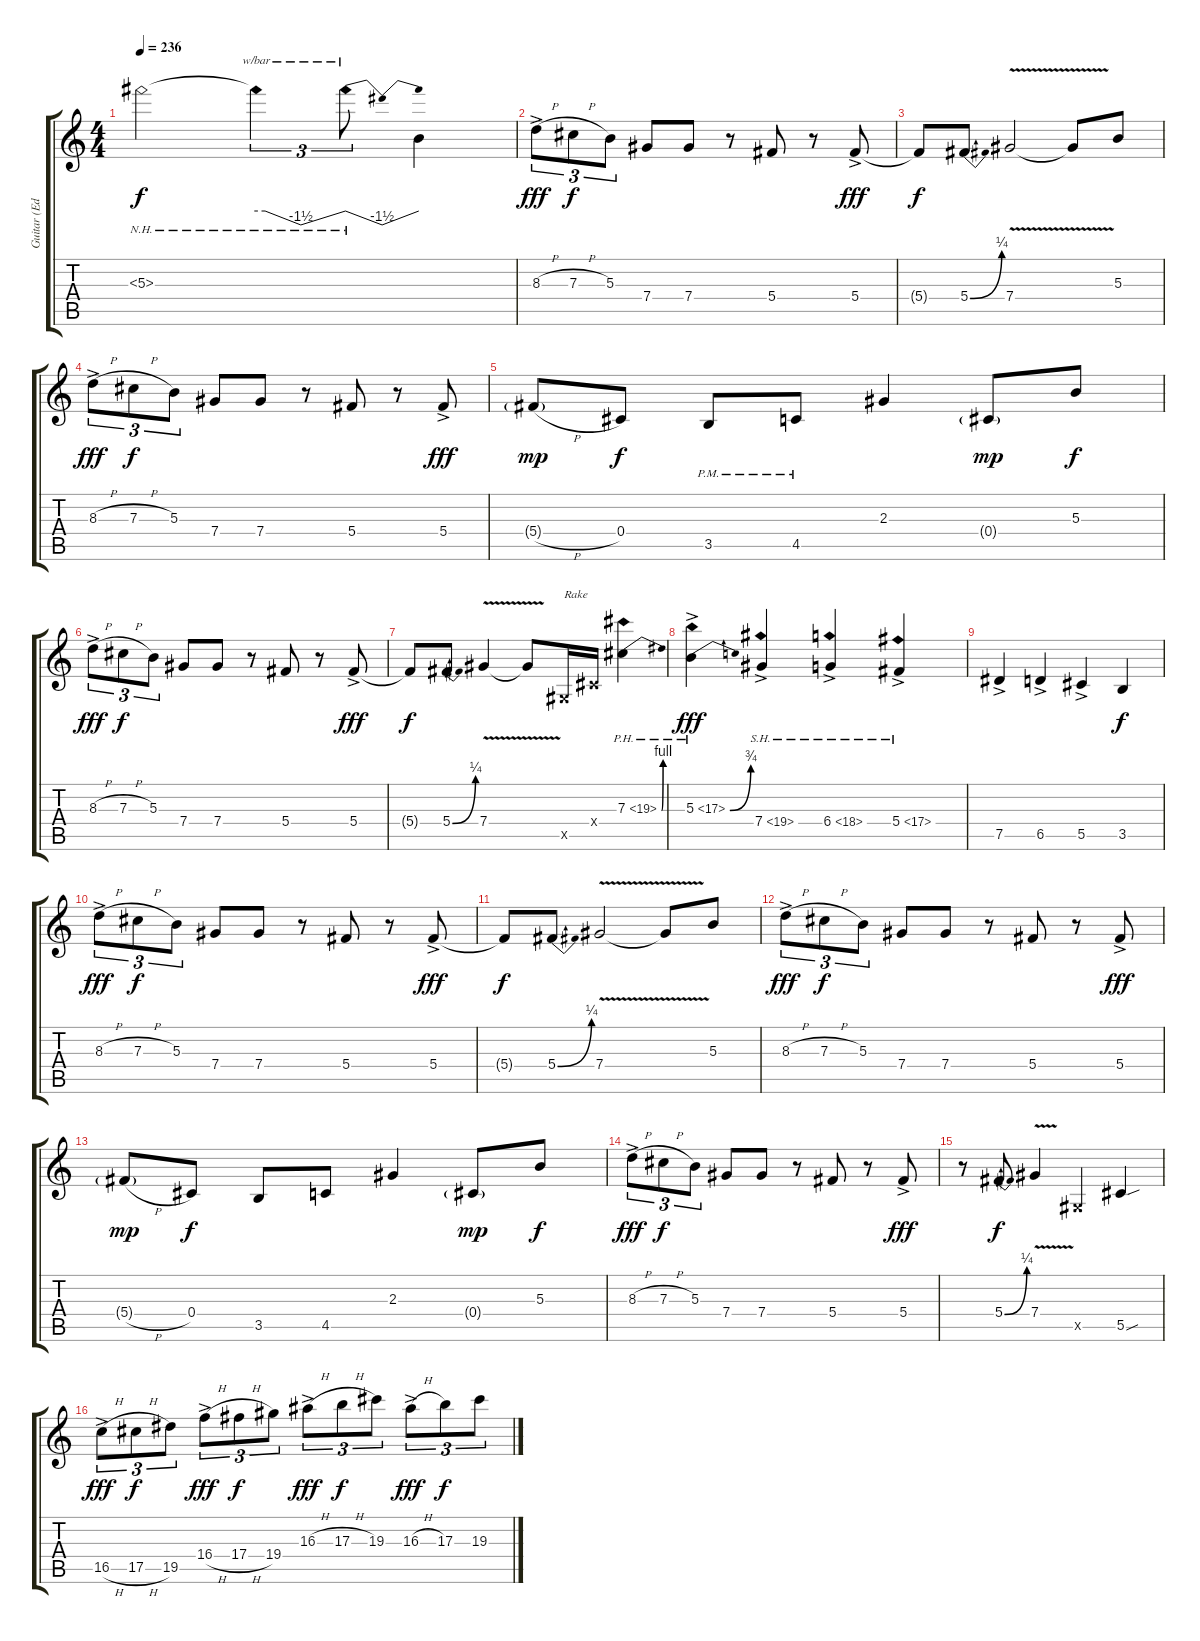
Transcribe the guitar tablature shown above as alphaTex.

\track ("Guitar (Eddie Van Halen)" "Guitar (Ed") {instrument distortionguitar}
\staff {score tabs}
\tuning (Eb4 Bb3 Gb3 Db3 Ab2 Eb2) {hide}
\ts (4 4)
\tempo 236
\clef g2
\ks c
5.3{nh}.2{dy f} 5.3{nh t}.4{tu (3 2) tbe (custom default 0 0 6 0 30 -6 60 0)} 5.3{nh t}.8{tu (3 2) tbe (dip default 0 0 30 -6 60 0)} 5.3{t}.4 |
8.3{h ac}.8{tu (3 2) dy fff} 7.3{h}.8{tu (3 2) dy f} 5.3.8{tu (3 2)} 7.4.8 7.4.8 r.8 5.4.8 r.8 5.4{ac}.8{dy fff} |
5.4{t}.8{dy f} 5.4{be (bend 0 0 60 1)}.8 7.4{v}.2 7.4{t}.8 5.3.8 |
8.3{h ac}.8{tu (3 2) dy fff} 7.3{h}.8{tu (3 2) dy f} 5.3.8{tu (3 2)} 7.4.8 7.4.8 r.8 5.4.8 r.8 5.4{ac}.8{dy fff} |
5.4{h g}.8{dy mp} 0.4.8{dy f} 3.5{pm}.8 4.5{pm}.8 2.3.4 0.4{g}.8{dy mp} 5.3.8{dy f} |
8.3{h ac}.8{tu (3 2) dy fff} 7.3{h}.8{tu (3 2) dy f} 5.3.8{tu (3 2)} 7.4.8 7.4.8 r.8 5.4.8 r.8 5.4{ac}.8{dy fff} |
5.4{t}.8{dy f} 5.4{be (bend 0 0 60 1)}.8 7.4{v}.4 7.4{t}.8 0.5{x}.16{txt "Rake"} 0.4{x}.16 7.3{be (bend 0 0 60 4) ph 12}.4 |
5.3{be (bend 0 0 60 3) ph 12 ac}.4{dy fff} 7.4{sh 12 ac}.4 6.4{sh 12 ac}.4 5.4{sh 12 ac}.4 |
7.5{ac}.4 6.5{ac}.4 5.5{ac}.4 3.5.4{dy f} |
8.3{h ac}.8{tu (3 2) dy fff} 7.3{h}.8{tu (3 2) dy f} 5.3.8{tu (3 2)} 7.4.8 7.4.8 r.8 5.4.8 r.8 5.4{ac}.8{dy fff} |
5.4{t}.8{dy f} 5.4{be (bend 0 0 60 1)}.8 7.4{v}.2 7.4{t}.8 5.3.8 |
8.3{h ac}.8{tu (3 2) dy fff} 7.3{h}.8{tu (3 2) dy f} 5.3.8{tu (3 2)} 7.4.8 7.4.8 r.8 5.4.8 r.8 5.4{ac}.8{dy fff} |
5.4{h g}.8{dy mp} 0.4.8{dy f} 3.5.8 4.5.8 2.3.4 0.4{g}.8{dy mp} 5.3.8{dy f} |
8.3{h ac}.8{tu (3 2) dy fff} 7.3{h}.8{tu (3 2) dy f} 5.3.8{tu (3 2)} 7.4.8 7.4.8 r.8 5.4.8 r.8 5.4{ac}.8{dy fff} |
r.8 5.4{be (bend 0 0 60 1)}.8{dy f} 7.4{v}.4 0.5{x}.4 5.5{sou}.4 |
16.5{h ac}.8{tu (3 2) dy fff} 17.5{h}.8{tu (3 2) dy f} 19.5.8{tu (3 2)} 16.4{h ac}.8{tu (3 2) dy fff} 17.4{h}.8{tu (3 2) dy f} 19.4.8{tu (3 2)} 16.3{h ac}.8{tu (3 2) dy fff} 17.3{h}.8{tu (3 2) dy f} 19.3.8{tu (3 2)} 16.3{h ac}.8{tu (3 2) dy fff} 17.3.8{tu (3 2) dy f} 19.3.8{tu (3 2)}
